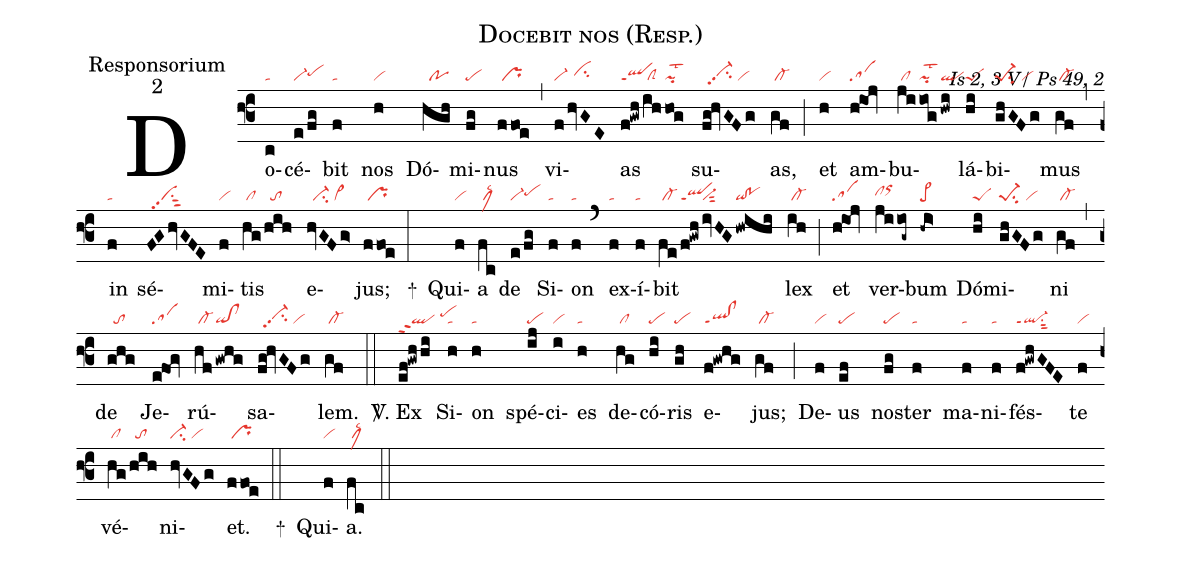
name:Docebit nos (Resp.);
office-part:Responsorium;
mode:2;
commentary:Is 2, 3 V/ Ps 49, 2;
nabc-lines:1;
%%
(f3)Do(c|ta)cé(e/fg|vi-pehh)bit(f|ta) nos(h|vi) Dó(hgh|//po)mi(fg|pe)nus(ffoe|/pr) (,) vi(f|vi-|/hvGE|//cihh)as(f!gwh|qlppt1|/ih|/clS|hog|pilst2) su(fg!hvGFg|//vi-hhpp2su2/vi)as,(gf|/cl-) (;) et(h|vi) am(h!ioj|sa)bu(ji|/cl|iog|pilst2|!hwi|ql)lá(hi|peS)bi(ghGFg|pe-1su2/vi)mus(gf|/cl-) (,) in(f|ta) sé(FGhvGFE|//vipp2su1sut2)mi(f|vi)tis(hg|/cl|/hih|//to) e(hvGFg>|//vi-su2/vi>)jus;(ffoe|/pr) (:)
+()
Qui(f|vi)a(fc|/clMlsc2) de(e/fg|vi-pehh) Si(f|ta)on(f|ta) (`) ex(f|ta)í(f|ta)bit(fe|/cl-|/f!gwh|qlppt1|/ivHG|vi-sut2|/hwihi|qi!po) lex(ih|/cl-) (;) et(h!ioj|sa) ver(jiiog~|clhhorhj)bum(-hi>|pe>) Dó(hi|peS)mi(ghGFg|pe-1su2/vi)ni(gf|/cl-) (,) de(ghg|//to) Je(e!fog|sa)rú(hf|/cl-|!gwhg|qi!cl)sa(fg!hvGFg|//vi-hhpp2su2/vi)lem.(gf|/cl-) (::)

<sp>V/</sp>. Ex(ef!gwhhi|qlppt2/pehi) Si(h|ta)on(h|ta) spé(ij|pe)ci(i|vi)es(h|ta) de(hg|/cl)có(hi|pe)ris(gh|pe) e(f!gwhg|ql!clppt1)jus;(gf|/cl-) (;) De(f|vi)us(ef|pe) nos(fg|pe)ter(f|ta) ma(f|ta)ni(f|ta)fés(f!gwhGFE|ql-ppt1su1sut2)te(f|vi) vé(hg|/cl|/hih|//to)ni(hvGFg|vi-su2/vi)et.(ffoe|/pr) (::)
+()
Qui(f|vi)a.(fc|/clMlsc2) (::)
